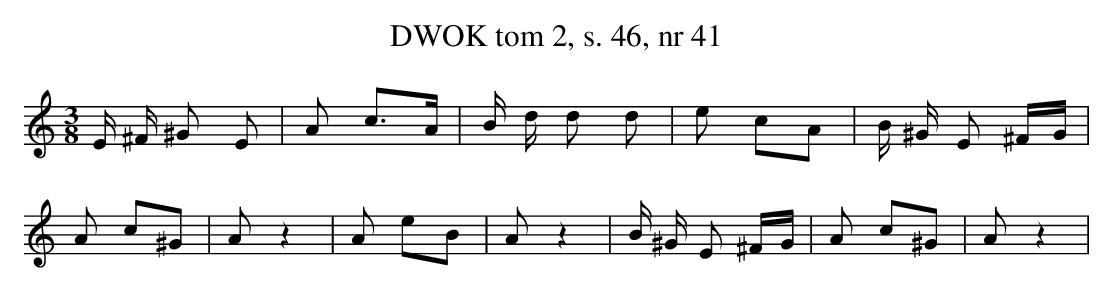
X:1
T: DWOK tom 2, s. 46, nr 41
L: 1/16
M: 3/8
K: C
E1 ^F1 ^G2 E2 | \
A2 c3A1 |\
B1 d1 d2 d2 |\
e2 c2A2 |\
B1 ^G1 E2 ^F1G1 |
A2 c2^G2 |\
A2 z4 |\
A2 e2B2 |\
A2 z4 |\
B1 ^G1 E2 ^F1G1 |\
A2 c2^G2 |\
A2 z4 |
